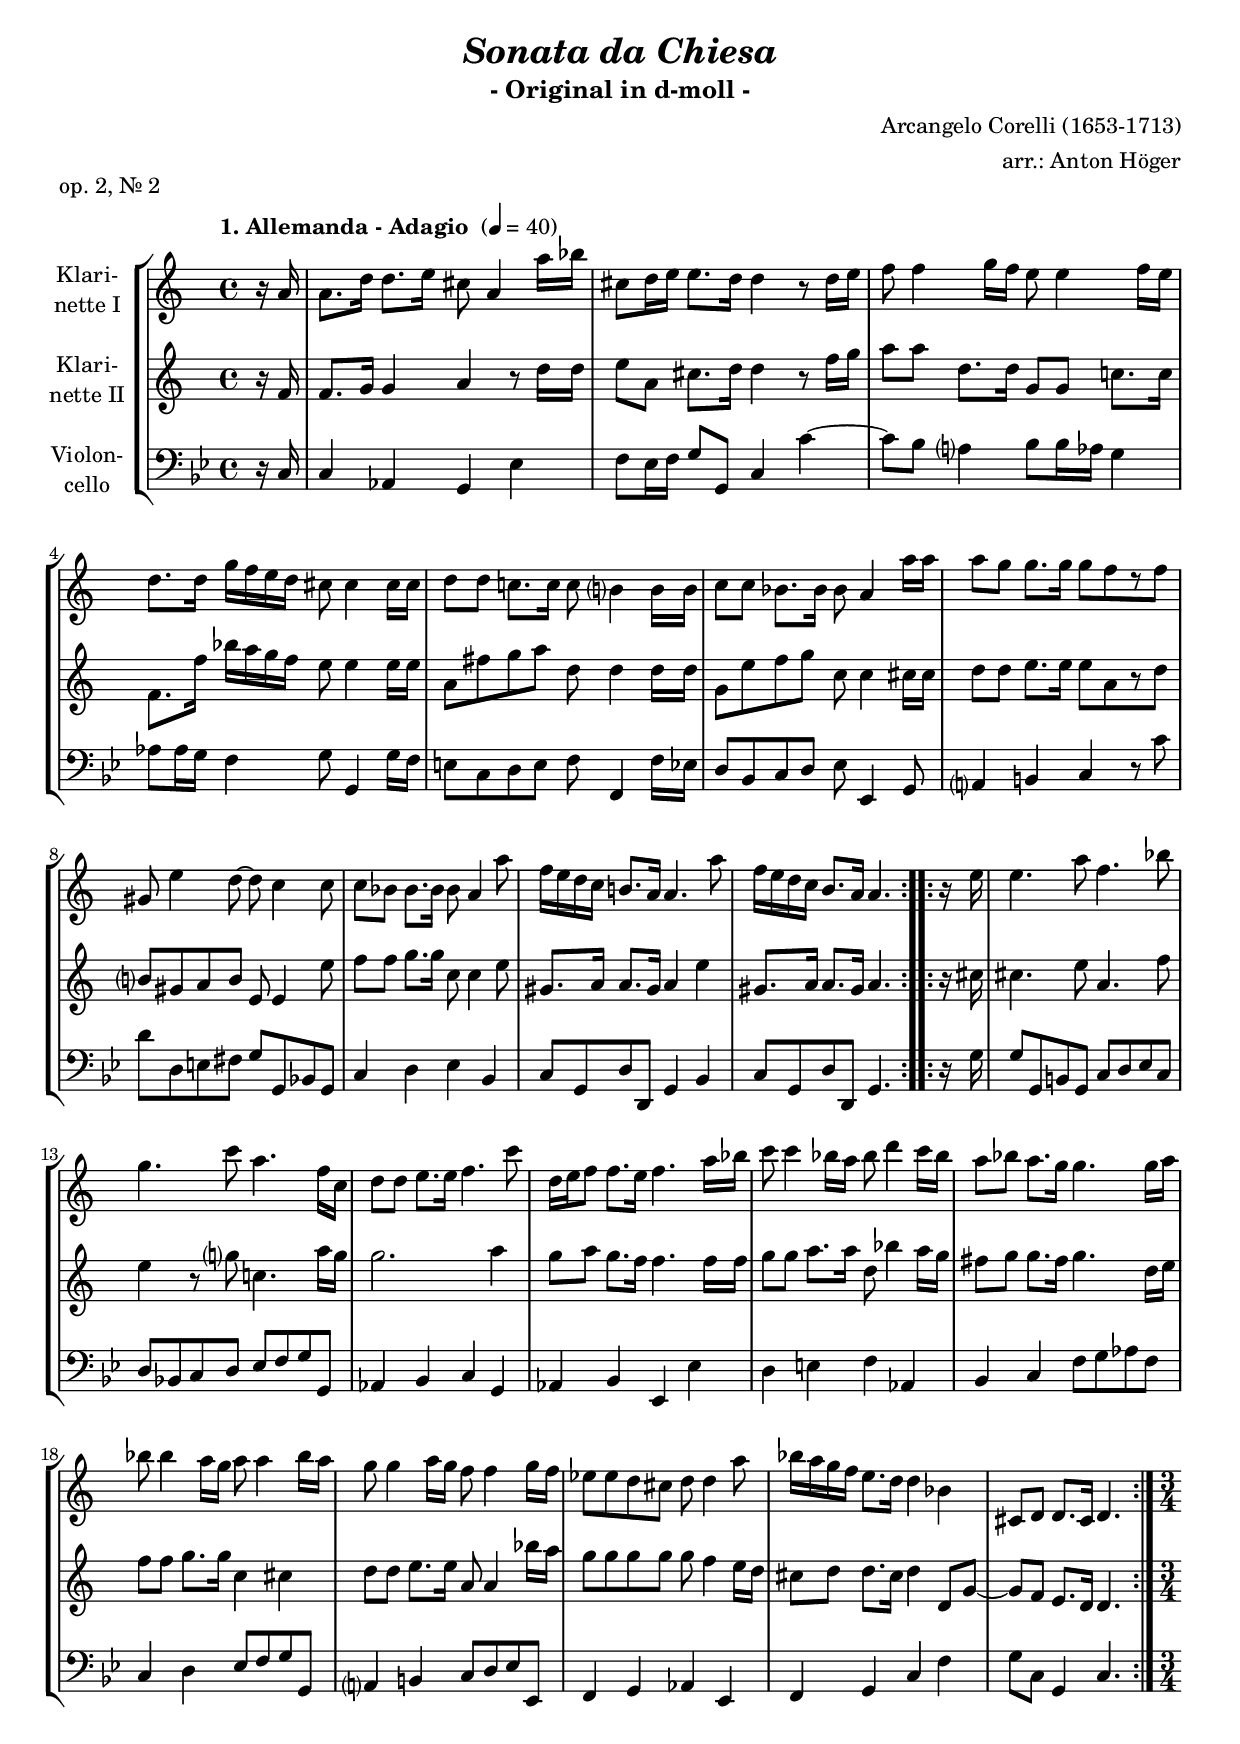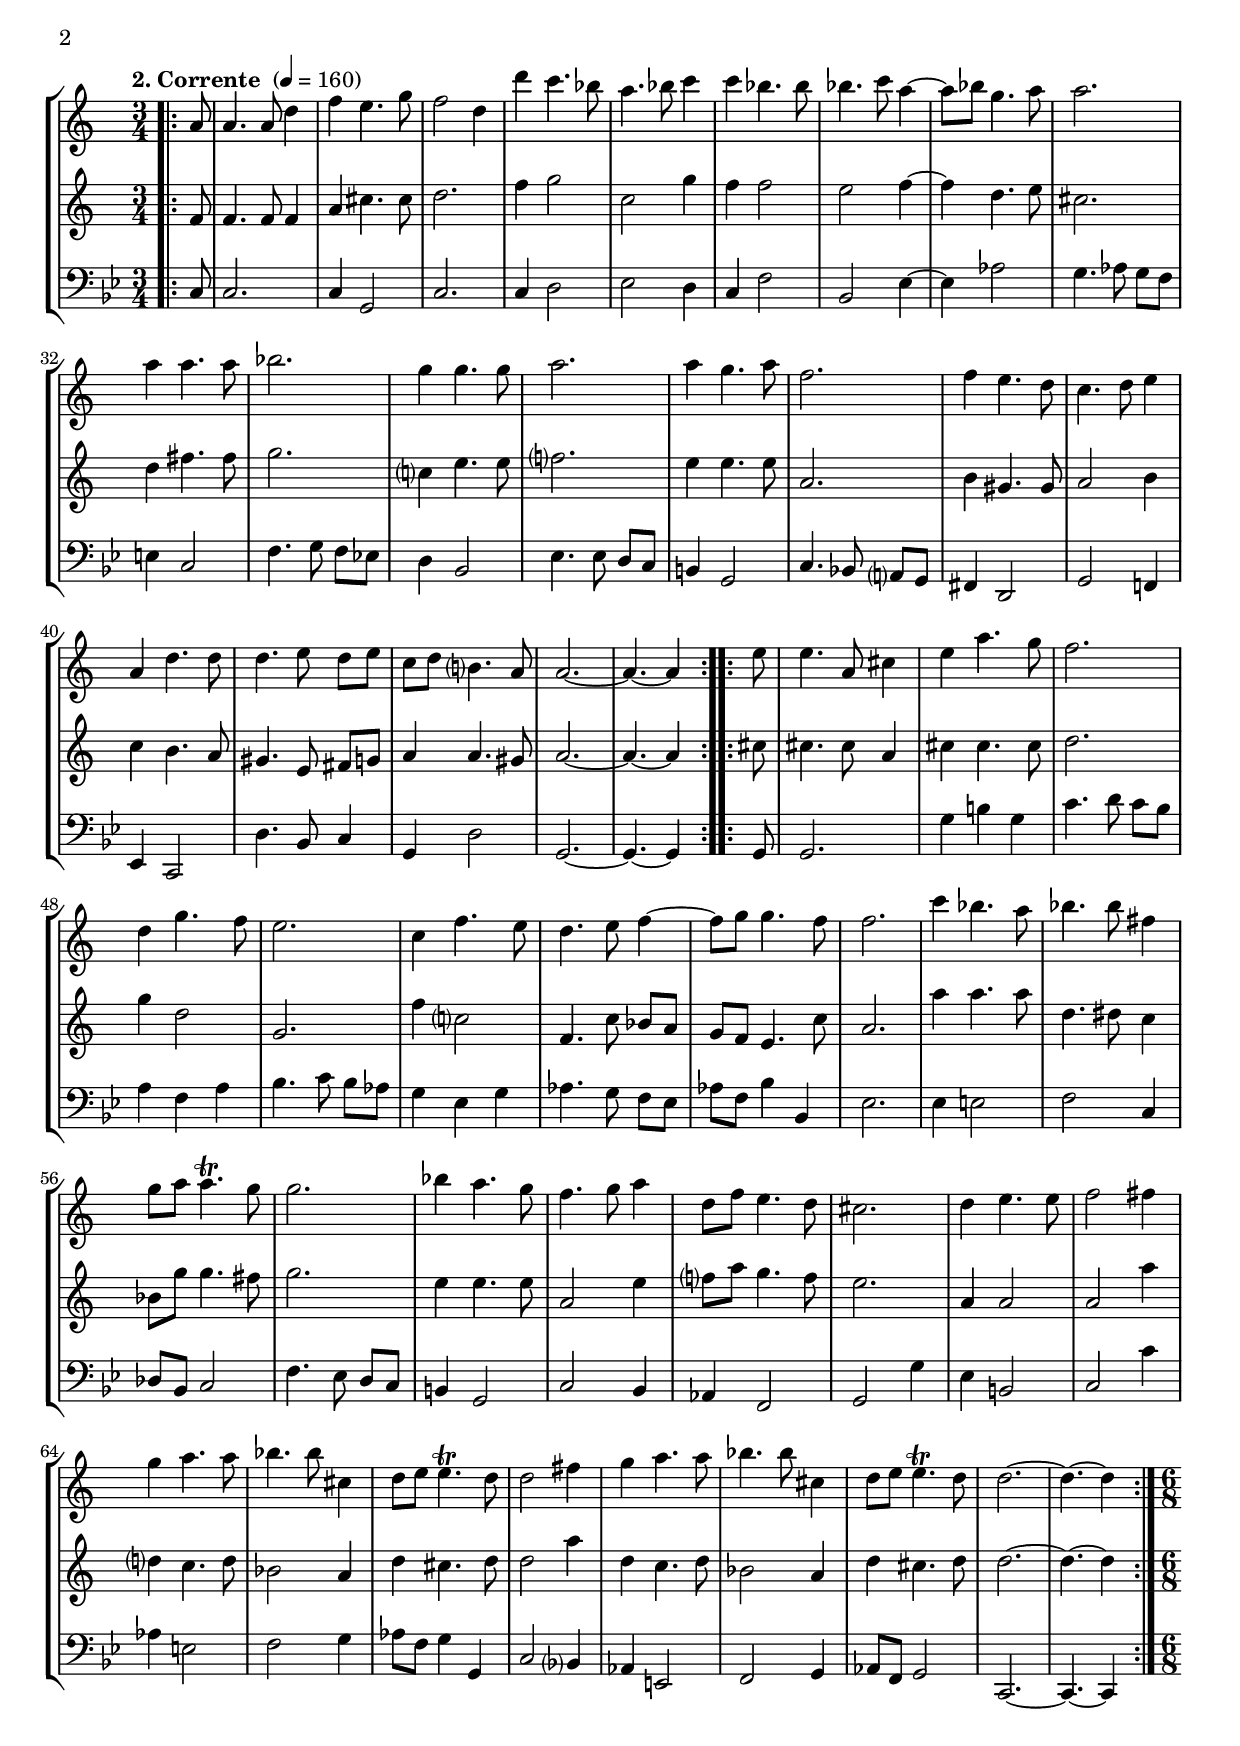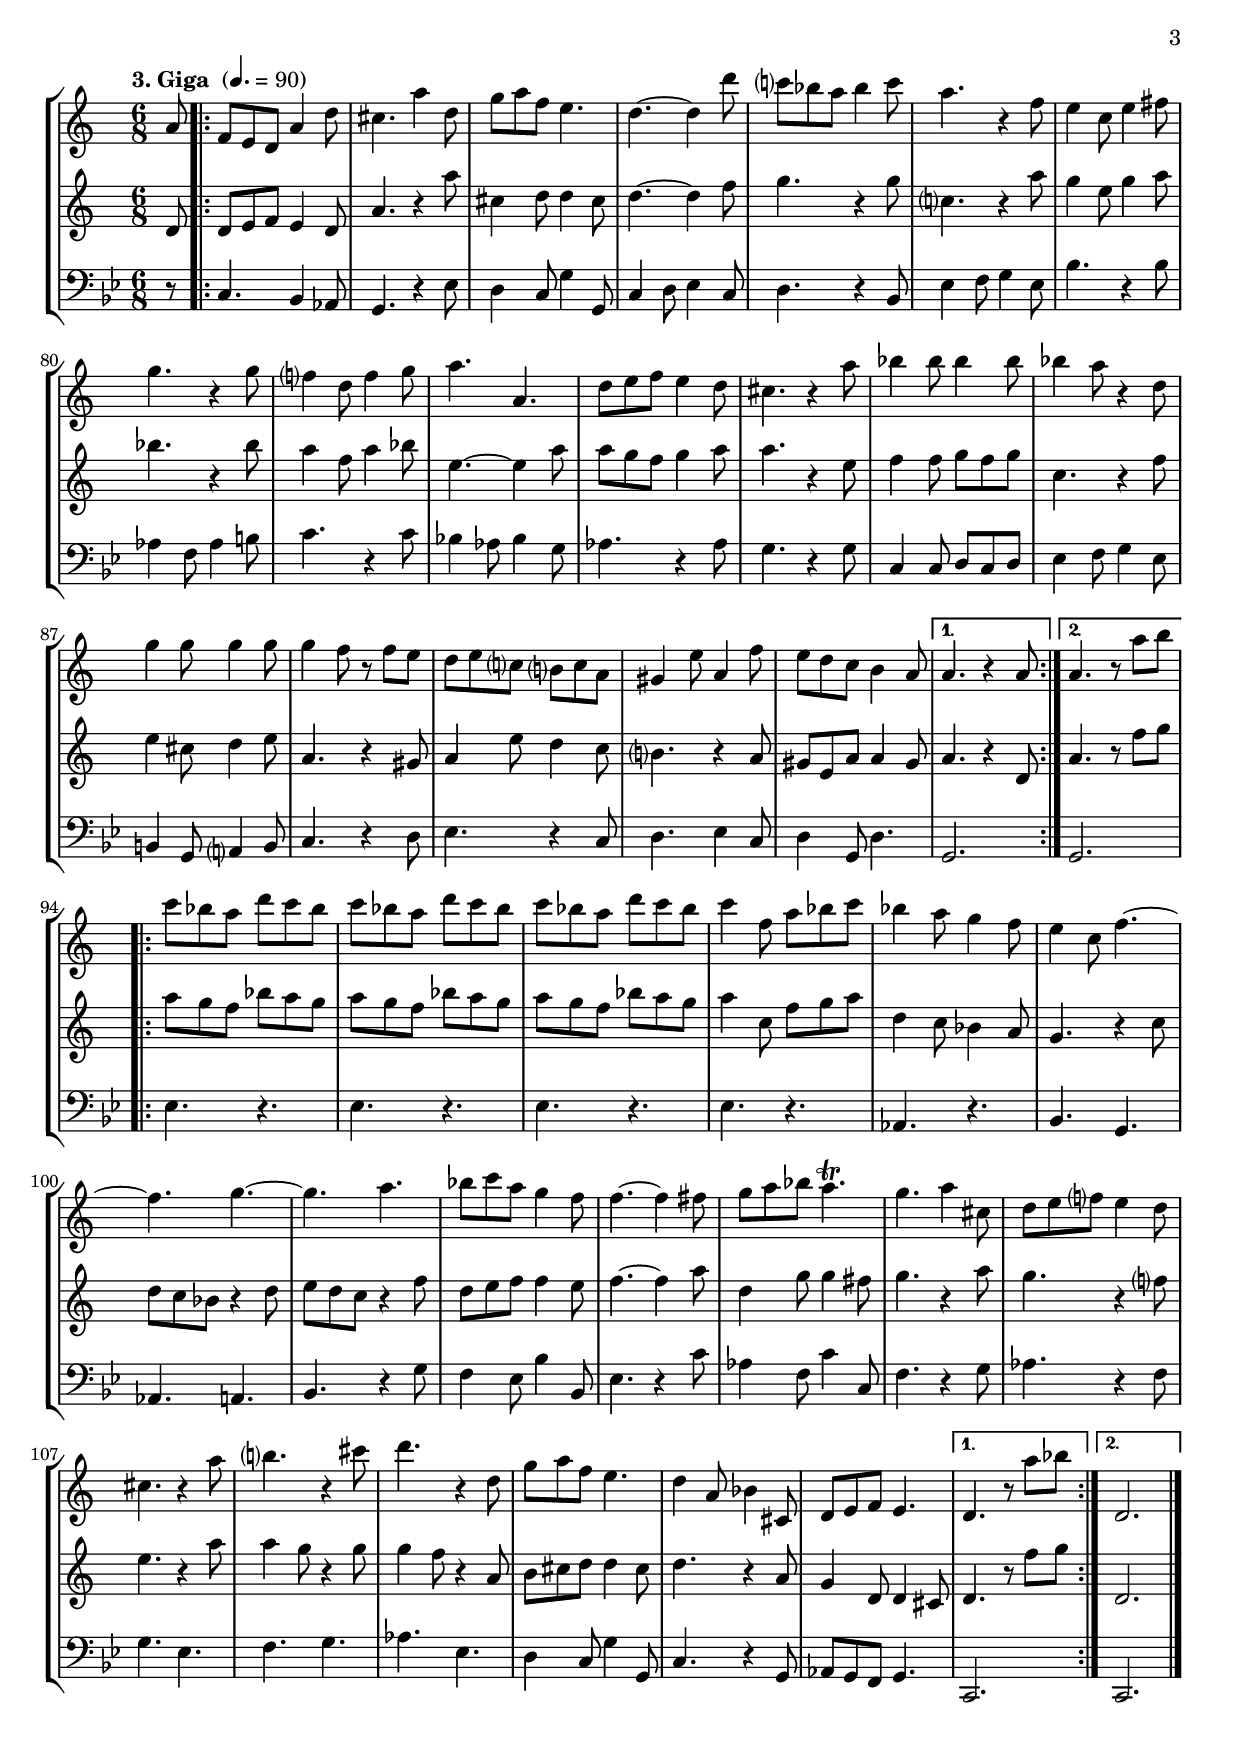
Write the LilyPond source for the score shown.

\version "2.18.2"
\include "deutsch.ly"

#(set-global-staff-size 19.25)

\header {
  title     = \markup \bold \italic "Sonata da Chiesa"
  subtitle  = "- Original in d-moll -"
  composer  = "Arcangelo Corelli (1653-1713)"
  arranger  = "arr.: Anton Höger"
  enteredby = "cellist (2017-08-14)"
  piece     = "op. 2, Nr. 2"
}

voiceconsts = {
  \key a \minor
  \time 4/4
  \clef "treble"
%  \numericTimeSignature
  \compressFullBarRests
  \set tupletSpannerDuration = #(ly:make-moment 1 4)
  % Set default beaming for all staves
%  \set Timing.beamExceptions = #'()
%  \set Timing.baseMoment     = #(ly:make-moment 1 4)
%  \set Timing.beatStructure  = #'(1 1 1)
}

mist = "string ensemble 1"
mikl = "clarinet"
miba = "cello"

introa = {        \tempo "1. Allemanda - Adagio " 4=40 }
introb = { \break \tempo "2. Corrente "           4=160 \time 3/4
                  % Set default beaming for all staves
                  \set Timing.beamExceptions = #'()
                  \set Timing.baseMoment     = #(ly:make-moment 1 4)
                  \set Timing.beatStructure  = #'(1 1 1)
	 }
introc = { \break \tempo "3. Giga " 4.=90 \time 6/8 }

va = \relative c' {
  \voiceconsts

  \introa
  \repeat volta 2 {
    \partial 8 r16 a
    a8. d16 d8. e16 cis8 a4 a'16 b
    cis,8 d16 e e8. d16 d4 r8 d16 e
    f8 f4 g16 f e8 e4 f16 e

    d8. d16 g f e d cis8 cis4 cis16 cis
    d8 d c!8. c16 c8 h?4 h16 h
    c8 c b8. b16 b8 a4 a'16 a
    a8 g g8. g16 g8[ f r f]

    gis, e'4 d8~ d c4 c8
    c b b8. b16 b8 a4 a'8
    f16 e d c h!8. a16 a4. a'8
    f16 e d c h8. a16 a4.
  }

  \repeat volta 2 {
    r16 e'
    e4. a8 f4. b8
    g4. c8 a4. f16 c
    d8 d e8. e16 f4. c'8
    d,16 e f8 f8. e16 f4. a16 b

    c8 c4 b16 a b8 d4 c16 b
    a8 b a8. g16 g4. g16 a
    b8 b4 a16 g a8 a4 b16 a
    g8 g4 a16 g f8 f4 g16 f

    es8 es d cis d d4 a'8
    b16 a g f e8. d16 d4 b
    cis,8 d d8. cis16 d4.
  }

  \introb
  \repeat volta 2 {
    \partial 8 a'8
    a4. a8 d4
    f e4. g8
    f2 d4
    d' c4. b8
    a4. b8 c4
    c b4. b8
    b4. c8 a4~

    a8 b g4. a8
    a2.
    a4 a4. a8
    b2.
    g4 g4. g8
    a2.
    a4 g4. a8
    f2.

    f4 e4. d8
    c4. d8 e4
    a, d4. d8
    d4. e8 d e
    c d h?4. a8
    a2.~
    a4.~ a4
  }

  \repeat volta 2 {
    e'8

    e4. a,8 cis4
    e4 a4. g8
    f2.
    d4 g4. f8
    e2.
    c4 f4. e8
    d4. e8 f4~
    f8 g g4. f8

    f2.
    c'4 b4. a8
    b4. b8 fis4
    g8 a a4.\trill g8
    g2.
    b4 a4. g8
    f4. g8 a4
    d,8 f e4. d8

    cis2.
    d4 e4. e8
    f2 fis4
    g a4. a8
    b4. b8 cis,4
    d8 e e4.\trill d8
    d2 fis4
    g a4. a8

    b4. b8 cis,4
    d8 e e4.\trill d8
    d2.~
    d4.~ d4
  }

  \introc
  \partial 8 a8
  \repeat volta 2 {
    f e d a'4 d8
    cis4. a'4 d,8
    g a f e4.
    d~ d4 d'8
    c? b a b4 c8
    a4. r4 f8
    e4 c8 e4 fis8

    g4. r4 g8
    f?4 d8 f4 g8
    a4. a,
    d8 e f e4 d8
    cis4. r4 a'8
    b4 b8 b4 b8
    b4 a8 r4 d,8
    g4 g8 g4 g8

    g4 f8 r f e
    d e c? h? c a
    gis4 e'8 a,4 f'8
    e d c h4 a8
  }
  \alternative {
    { a4. r4 a8 }
    { a4. r8 a' h }
  }
  \repeat volta 2 {
    c b a d c b

    c b a d c b
    c b a d c b
    c4 f,8 a b c
    b4 a8 g4 f8
    e4 c8 f4.~
    f g~

    g a
    b8 c a g4 f8
    f4.~ f4 fis8
    g a b a4.\trill
    g a4 cis,8
    d e f? e4 d8
    cis4. r4 a'8
    h?4. r4 cis8

    d4. r4 d,8
    g a f e4.
    d4 a8 b4 cis,8
    d e f e4.
  }
  \alternative {
    { d r8 a'' b }
    { d,,2. }
  } \bar "|."
}

vb = \relative c {
  \voiceconsts

  \introa
  \repeat volta 2 {
    \partial 8 r16 f
    f8. g16 g4 a r8 d16 d
    e8 a, cis8. d16 d4 r8 f16 g
    a8 a d,8. d16 g,8 g c!8. c16

    f,8. f'16 b a g f e8 e4 e16 e
    a,8 fis' g a d, d4 d16 d
    g,8 e' f g c, c4 cis16 cis

    d8 d e8. e16 e8[ a, r d]

    h? gis a h e, e4 e'8
    f f g8. g16 c,8 c4 e8
    gis,8. a16 a8. gis16 a4 e'
    gis,8. a16 a8. gis16 a4.
  }

  \repeat volta 2 {
    r16 cis

    cis4. e8 a,4. f'8
    e4 r8 g? c,!4. a'16 g
    g2. a4
    g8 a g8. f16 f4. f16 f
    g8 g a8. a16 d,8 b'4 a16 g

    fis8 g g8. fis16 g4. d16 e
    f8 f g8. g16 c,4 cis
    d8 d e8. e16 a,8 a4 b'16 a
    g8 g g g g f4 e16 d

    cis8 d d8. cis16 d4 d,8 g~
    g f e8. d16 d4.
  }

  \introb
  \repeat volta 2 {
    \partial 8 f8
    f4. f8 f4
    a cis4. cis8
    d2.
    f4 g2
    c, g'4
    f f2
    e f4~
    f d4. e8

    cis2.
    d4 fis4. fis8
    g2.
    c,?4 e4. e8
    f?2.
    e4 e4. e8
    a,2.
    h4 gis4. gis8
    a2 h4

    c h4. a8
    gis4. e8 fis g
    a4 a4. gis8
    a2.~
    a4.~ a4
  }
  \repeat volta 2 {
    cis8
    cis4. cis8 a4
    cis4 cis4. cis8

    d2.
    g4 d2
    g,2.
    f'4 c?2
    f,4. c'8 b a
    g f e4. c'8
    a2.
    a'4 a4. a8
    d,4. dis8 c4

    b8 g' g4. fis8
    g2.
    e4 e4. e8
    a,2 e'4
    f?8 a g4. f8
    e2.
    a,4 a2
    a a'4

    d,? c4. d8
    b2 a4
    d cis4. d8
    d2 a'4
    d, c4. d8
    b2 a4
    d cis4. d8
    d2.~
    d4.~ d4
  }

  \introc
  \partial 8 d,8
  \repeat volta 2 {
    d e f e4 d8
    a'4. r4 a'8
    cis,4 d8 d4 cis8
    d4.~ d4 f8
    g4. r4 g8
    c,?4. r4 a'8
    g4 e8 g4 a8

    b4. r4 b8
    a4 f8 a4 b8
    e,4.~ e4 a8
    a g f g4 a8
    a4. r4 e8
    f4 f8 g f g
    c,4. r4 f8
    e4 cis8 d4 e8

    a,4. r4 gis8
    a4 e'8 d4 c8
    h?4. r4 a8
    gis e a a4 gis8
  }
  \alternative {
    { a4. r4 d,8 }
    { a'4. r8 f' g }
  }
  \repeat volta 2 {
    a g f b a g

    a g f b a g
    a g f b a g
    a4 c,8 f g a
    d,4 c8 b4 a8
    g4. r4 c8
    d c b r4 d8

    e d c r4 f8
    d e f f4 e8
    f4.~ f4 a8
    d,4 g8 g4 fis8
    g4. r4 a8
    g4. r4 f?8
    e4. r4 a8
    a4 g8 r4 g8

    g4 f8 r4 a,8
    h cis d d4 cis8
    d4. r4 a8
    g4 d8 d4 cis8
  }
  \alternative {
    { d4. r8 f' g }
    { d,2. }
  } \bar "|."
}

vc = \relative c {
  \voiceconsts
  \clef "bass"
  
  \introa
  \repeat volta 2 {
    \partial 8 r16 d
    d4 b a f'
    g8 f16 g a8 a, d4 d'~
    d8 c h?4 c8 c16 b a4
    b8 b16 a g4 a8 a,4 a'16 g

    fis8 d e fis g g,4 g'16 f
    e8 c d e f f,4 a8
    h?4 cis d r8 d'
    e e, fis gis a a, c! a
    d4 e f c

    d8 a e' e, a4 c
    d8 a e' e, a4.
  }

  \repeat volta 2 {
    r16 a'
    a8 a, cis a d e f d
    e c! d e f g a a,
    b4 c d a

    b c f, f'
    e fis g b,
    c d g8 a b g
    d4 e f8 g a a,
    h?4 cis d8 e f f,

    g4 a b f
    g a d g
    a8 d, a4 d4.
  }

  \introb
  \repeat volta 2 {
    \partial 8 d8
    d2.
    d4 a2
    d2.
    d4 e2
    f e4
    d g2
    c, f4~
    f b2

    a4. b8 a g
    fis4 d2
    g4. a8 g f!
    e4 c2
    f4. f8 e d
    cis4 a2
    d4. c!8 h? a

    gis4 e2
    a g!4
    f d2
    e'4. c8 d4
    a e'2
    a,2.~
    a4.~ a4
  }
  \repeat volta 2 {
    a8
    a2.

    a'4 cis a
    d4. e8 d c
    h4 g h
    c4. d8 c b
    a4 f a
    b4. a8 g f
    b g c4 c,

    f2.
    f4 fis2
    g d4
    es8 c d2
    g4. f8 e d
    cis4 a2
    d c4
    b g2

    a a'4
    f cis2
    d d'4
    b fis2
    g a4
    b8 g a4 a,
    d2 c?4
    b fis2

    g a4
    b8 g a2
    d,2.~
    d4.~ d4
  }

  \introc
  \partial 8 r8
  \repeat volta 2 {
    d'4. c4 b8
    a4. r4 f'8
    e4 d8 a'4 a,8
    d4 e8 f4 d8
    e4. r4 c8
    f4 g8 a4 f8
    c'4. r4 c8

    b4 g8 b4 cis8
    d4. r4 d8
    c!4 b8 c4 a8
    b4. r4 b8
    a4. r4 a8
    d,4 d8 e d e

    f4 g8 a4 f8
    cis4 a8 h?4 cis8
    d4. r4 e8
    f4. r4 d8
    e4. f4 d8
    e4 a,8 e'4.
  }
  \alternative {
    { a,2. }
    { a }
  }
  \repeat volta 2 {
    f'4. r
    f r
    f r
    f r
    b, r
    c a
    b h
    c r4 a'8
    g4 f8 c'4 c,8

    f4. r4 d'8
    b4 g8 d'4 d,8
    g4. r4 a8
    b4. r4 g8
    a4. f
    g a
    b f
    e4 d8 a'4 a,8

    d4. r4 a8
    b a g a4.
  }
  \alternative {
    { d,2. }
    { d }
  } \bar "|."
}


music = \new StaffGroup <<
      \new Staff {
        \set Staff.midiInstrument = \mikl
        \set Staff.instrumentName = \markup \center-column { "Klari-" "nette I" }
        \transpose a a' { \va }
      }

      \new Staff {
        \set Staff.midiInstrument = \mikl
        \set Staff.instrumentName = \markup \center-column { "Klari-" "nette II" }
        \transpose a a' { \vb }
      }

      \new Staff {
        \set Staff.midiInstrument = \miba
        \set Staff.instrumentName = \markup \center-column { "Violon-" "cello" }
        \transpose a g { \vc }
      }
>>

\book {
  \score {
   \music
    \layout {}
  }

  \score {
    \unfoldRepeats \music

    \midi {
      \context {
        \Score
      }
    }
  }
}
